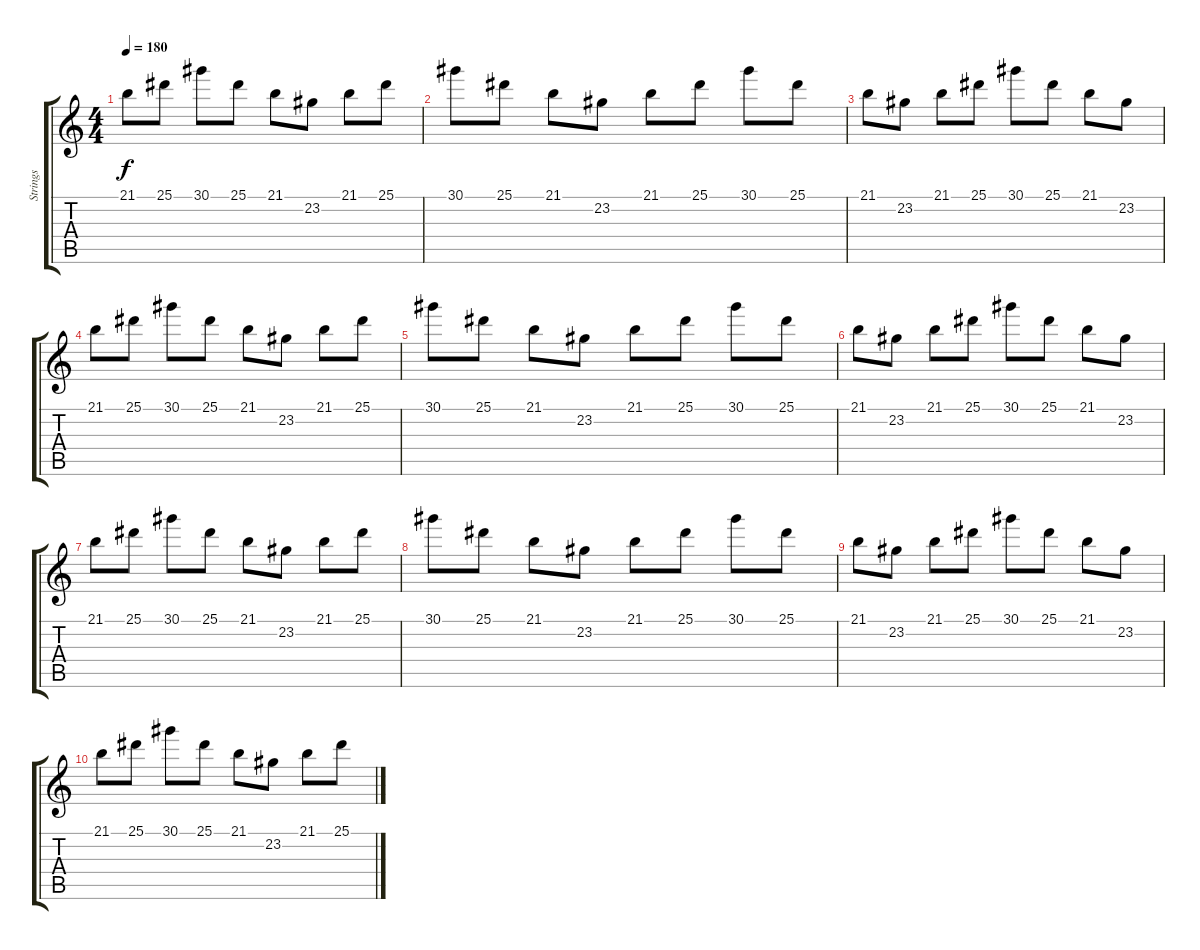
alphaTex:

\track ("Strings" "Strings") {instrument stringensemble1}
\staff {score tabs}
\tuning (D4 A3 F3 C3 G2 C2) {hide}
\ts (4 4)
\tempo 180
\clef g2
\ks c
21.1.8{dy f} 25.1.8 30.1.8 25.1.8 21.1.8 23.2.8 21.1.8 25.1.8 |
30.1.8 25.1.8 21.1.8 23.2.8 21.1.8 25.1.8 30.1.8 25.1.8 |
21.1.8 23.2.8 21.1.8 25.1.8 30.1.8 25.1.8 21.1.8 23.2.8 |
21.1.8 25.1.8 30.1.8 25.1.8 21.1.8 23.2.8 21.1.8 25.1.8 |
30.1.8 25.1.8 21.1.8 23.2.8 21.1.8 25.1.8 30.1.8 25.1.8 |
21.1.8 23.2.8 21.1.8 25.1.8 30.1.8 25.1.8 21.1.8 23.2.8 |
21.1.8 25.1.8 30.1.8 25.1.8 21.1.8 23.2.8 21.1.8 25.1.8 |
30.1.8 25.1.8 21.1.8 23.2.8 21.1.8 25.1.8 30.1.8 25.1.8 |
21.1.8 23.2.8 21.1.8 25.1.8 30.1.8 25.1.8 21.1.8 23.2.8 |
21.1.8 25.1.8 30.1.8 25.1.8 21.1.8 23.2.8 21.1.8 25.1.8
